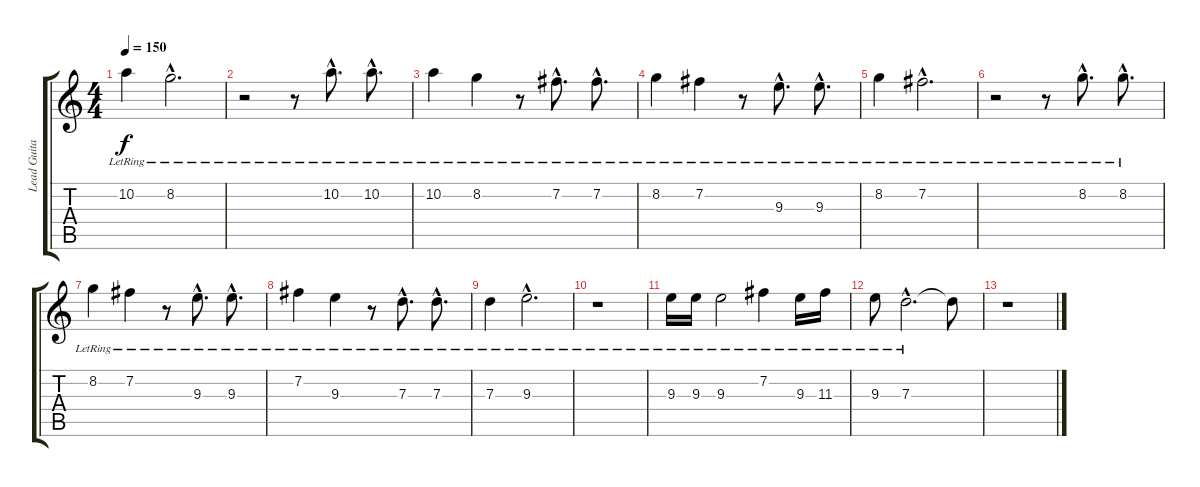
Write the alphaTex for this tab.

\track ("Lead Guitar" "Lead Guita") {instrument distortionguitar}
\staff {score tabs}
\tuning (E4 B3 G3 D3 A2 E2) {hide}
\ts (4 4)
\tempo 150
\clef g2
\ks c
10.2{lr}.4{dy f} 8.2{hac lr}.2{d} |
r.2 r.8 10.2{hac lr}.8{d} 10.2{hac lr}.8{d} |
10.2{lr}.4 8.2{lr}.4 r.8 7.2{hac lr}.8{d} 7.2{hac lr}.8{d} |
8.2{lr}.4 7.2{lr}.4 r.8 9.3{hac lr}.8{d} 9.3{hac lr}.8{d} |
8.2{lr}.4 7.2{hac lr}.2{d} |
r.2 r.8 8.2{hac lr}.8{d} 8.2{hac lr}.8{d} |
8.2{lr}.4 7.2{lr}.4 r.8 9.3{hac lr}.8{d} 9.3{hac lr}.8{d} |
7.2{lr}.4 9.3{lr}.4 r.8 7.3{hac lr}.8{d} 7.3{hac lr}.8{d} |
7.3{lr}.4 9.3{hac lr}.2{d} |
r.1 |
9.3{lr}.16 9.3{lr}.16 9.3{lr}.2 7.2{lr}.4 9.3{lr}.16 11.3{lr}.16 |
9.3{lr}.8 7.3{hac lr}.2{d} 7.3{t}.8 |
r.1
